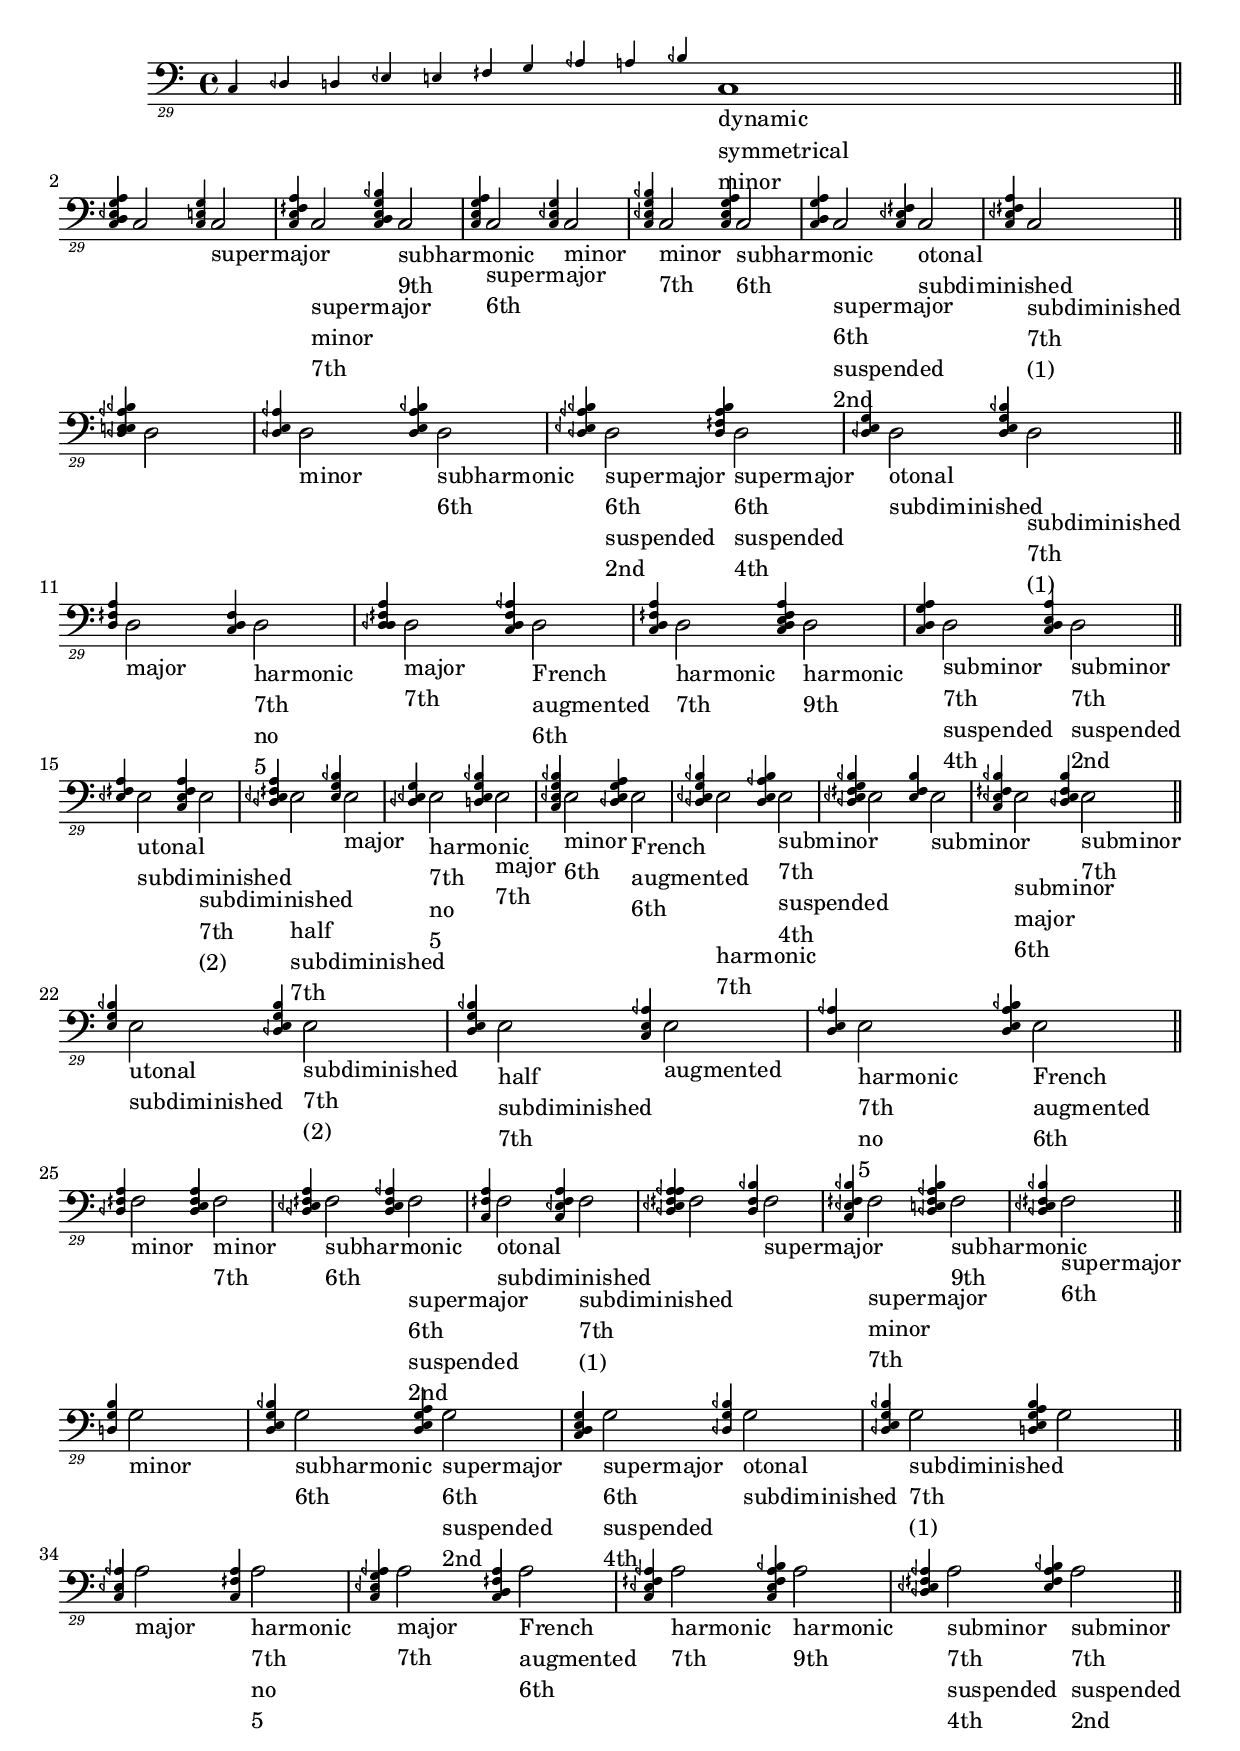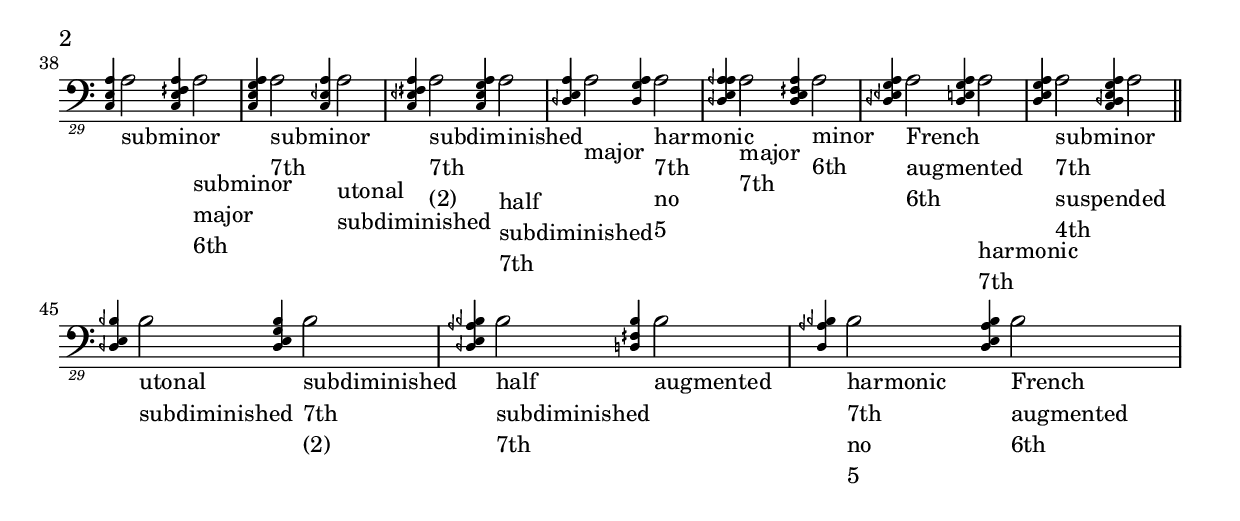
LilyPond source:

%%% created by Strasheela at 16:25, 23-6-2008

\version "2.10.0"

\layout {
    \context {
      \Score
      \override SpacingSpanner
                #'base-shortest-duration = #(ly:make-moment 1 32)
    }
  }
% \paper {
% }
% \layout {  
% }

% Define 22 ET pitches simply as 1/6 tone alterations...
#(define-public Comma 1/6)
#(define-public SharpMinusComma 1/3)
#(define-public Sharp 1/2)


% Define pitch names: C = c, C/ = cu (comma up), C#\ = cscd (c sharp, comma down),  C# = cs, C\ = ccd, Cb/ = cfcu, Cb = cf

etTwentytwoPitchNames = #`(
  (c . ,(ly:make-pitch -1 0 NATURAL))
  (d . ,(ly:make-pitch -1 1 NATURAL))
  (e . ,(ly:make-pitch -1 2 NATURAL))
  (f . ,(ly:make-pitch -1 3 NATURAL))
  (g . ,(ly:make-pitch -1 4 NATURAL))
  (a . ,(ly:make-pitch -1 5 NATURAL))
  (b . ,(ly:make-pitch -1 6 NATURAL))
  
  (ccu . ,(ly:make-pitch -1 0 Comma))
  (dcu . ,(ly:make-pitch -1 1 Comma))
  (ecu . ,(ly:make-pitch -1 2 Comma))
  (fcu . ,(ly:make-pitch -1 3 Comma))
  (gcu . ,(ly:make-pitch -1 4 Comma))
  (acu . ,(ly:make-pitch -1 5 Comma))
  (bcu . ,(ly:make-pitch -1 6 Comma))

  (cscd . ,(ly:make-pitch -1 0 SharpMinusComma))
  (dscd . ,(ly:make-pitch -1 1 SharpMinusComma))
  (escd . ,(ly:make-pitch -1 2 SharpMinusComma))
  (fscd . ,(ly:make-pitch -1 3 SharpMinusComma))
  (gscd . ,(ly:make-pitch -1 4 SharpMinusComma))
  (ascd . ,(ly:make-pitch -1 5 SharpMinusComma))
  (bscd . ,(ly:make-pitch -1 6 SharpMinusComma))

  (cs . ,(ly:make-pitch -1 0 Sharp))
  (ds . ,(ly:make-pitch -1 1 Sharp))
  (es . ,(ly:make-pitch -1 2 Sharp))
  (fs . ,(ly:make-pitch -1 3 Sharp))
  (gs . ,(ly:make-pitch -1 4 Sharp))
  (as . ,(ly:make-pitch -1 5 Sharp))
  (bs . ,(ly:make-pitch -1 6 Sharp))


  (ccd . ,(ly:make-pitch -1 0 (- Comma)))
  (dcd . ,(ly:make-pitch -1 1 (- Comma)))
  (ecd . ,(ly:make-pitch -1 2 (- Comma)))
  (fcd . ,(ly:make-pitch -1 3 (- Comma)))
  (gcd . ,(ly:make-pitch -1 4 (- Comma)))
  (acd . ,(ly:make-pitch -1 5 (- Comma)))
  (bcd . ,(ly:make-pitch -1 6 (- Comma)))
  
  (cfcu . ,(ly:make-pitch -1 0 (- SharpMinusComma)))
  (dfcu . ,(ly:make-pitch -1 1 (- SharpMinusComma)))
  (efcu . ,(ly:make-pitch -1 2 (- SharpMinusComma)))
  (ffcu . ,(ly:make-pitch -1 3 (- SharpMinusComma)))
  (gfcu . ,(ly:make-pitch -1 4 (- SharpMinusComma)))
  (afcu . ,(ly:make-pitch -1 5 (- SharpMinusComma)))
  (bfcu . ,(ly:make-pitch -1 6 (- SharpMinusComma)))

  (cf . ,(ly:make-pitch -1 0 (- Sharp)))
  (df . ,(ly:make-pitch -1 1 (- Sharp)))
  (ef . ,(ly:make-pitch -1 2 (- Sharp)))
  (ff . ,(ly:make-pitch -1 3 (- Sharp)))
  (gf . ,(ly:make-pitch -1 4 (- Sharp)))
  (af . ,(ly:make-pitch -1 5 (- Sharp)))
  (bf . ,(ly:make-pitch -1 6 (- Sharp)))

)

%% set pitch names.
pitchnames = \etTwentytwoPitchNames 
#(ly:parser-set-note-names parser etTwentytwoPitchNames)


% etTwentytwoGlyphs = #'((1 . "accidentals.doublesharp")
%        (1/2 . "accidentals.sharp")
%        (1/3 . "accidentals.sharp.slashslashslash.stem")
%        (1/6 . "accidentals.rightparen")
%        (0 . "accidentals.natural")
%        (-1/6 . "accidentals.leftparen")
%        (-1/3 . "accidentals.flat.slash")
%        (-1/2 . "accidentals.flat")
%        (-1 . "accidentals.flatflat")
%        )

% etTwentytwoGlyphs = #'((1 . "accidentals.doublesharp")
%        (1/2 . "accidentals.sharp")
%        (1/3 . "accidentals.sharp.slashslashslash.stem")
%        (1/6 . "arrowheads.open.11")
%        (0 . "accidentals.natural")
%        (-1/6 . "arrowheads.open.1M1")
%        (-1/3 . "accidentals.flat.slash")
%        (-1/2 . "accidentals.flat")
%        (-1 . "accidentals.flatflat")
%        )

etTwentytwoGlyphs = #'((1 . "accidentals.doublesharp")
       (1/2 . "accidentals.sharp")
       (1/3 . "accidentals.sharp.slashslash.stem")
       (1/6 . "arrowheads.open.01")
       (0 . "accidentals.natural")
       (-1/6 . "arrowheads.open.0M1")
       (-1/3 . "accidentals.mirroredflat")
       (-1/2 . "accidentals.flat")
       (-1 . "accidentals.flatflat")
       )

{ 
\override Score.Accidental #'glyph-name-alist =  \etTwentytwoGlyphs

\override Score.KeySignature #'glyph-name-alist = \etTwentytwoGlyphs

% test
% \relative { c4 ccu cscd cs d dcd dfcu df c }
% }



 \new Staff { \clef "bass_29"  
 {
  \grace {c,,,,4 dfcu,,,,4 d,,,,4 efcu,,,,4 e,,,,4 fscd,,,,4 g,,,,4 afcu,,,,4 a,,,,4 bfcu,,,,} c,,,,1_\markup{\column {dynamic symmetrical minor } } \bar "||" \break 
 {
  \grace <c,,,, d,,,, efcu,,,, g,,,, a,,,,>4 c,,,,2_\markup{\column { } } \grace <c,,,, e,,,, g,,,,>4 c,,,,2_\markup{\column {supermajor } } \grace <c,,,, e,,,, fscd,,,, a,,,,>4 c,,,,2_\markup{\column {supermajor minor 7th } } \grace <c,,,, d,,,, e,,,, g,,,, bfcu,,,,>4 c,,,,2_\markup{\column {subharmonic 9th } } \grace <c,,,, e,,,, g,,,, a,,,,>4 c,,,,2_\markup{\column {supermajor 6th } } \grace <c,,,, efcu,,,, g,,,,>4 c,,,,2_\markup{\column {minor } } \grace <c,,,, efcu,,,, g,,,, bfcu,,,,>4 c,,,,2_\markup{\column {minor 7th } } \grace <c,,,, efcu,,,, g,,,, a,,,,>4 c,,,,2_\markup{\column {subharmonic 6th } } \grace <c,,,, d,,,, g,,,, a,,,,>4 c,,,,2_\markup{\column {supermajor 6th suspended 2nd } } \grace <c,,,, efcu,,,, fscd,,,,>4 c,,,,2_\markup{\column {otonal subdiminished } } \grace <c,,,, efcu,,,, fscd,,,, a,,,,>4 c,,,,2_\markup{\column {subdiminished 7th (1) } } 
} \bar "||" \break 
 {
  \grace <dfcu,,,, efcu,,,, e,,,, afcu,,,, bfcu,,,,>4 dfcu,,,,2_\markup{\column { } } \grace <dfcu,,,, e,,,, afcu,,,,>4 dfcu,,,,2_\markup{\column {minor } } \grace <dfcu,,,, e,,,, afcu,,,, bfcu,,,,>4 dfcu,,,,2_\markup{\column {subharmonic 6th } } \grace <dfcu,,,, efcu,,,, afcu,,,, bfcu,,,,>4 dfcu,,,,2_\markup{\column {supermajor 6th suspended 2nd } } \grace <dfcu,,,, fscd,,,, afcu,,,, bfcu,,,,>4 dfcu,,,,2_\markup{\column {supermajor 6th suspended 4th } } \grace <dfcu,,,, e,,,, g,,,,>4 dfcu,,,,2_\markup{\column {otonal subdiminished } } \grace <dfcu,,,, e,,,, g,,,, bfcu,,,,>4 dfcu,,,,2_\markup{\column {subdiminished 7th (1) } } 
} \bar "||" \break 
 {
  \grace <d,,,, fscd,,,, a,,,,>4 d,,,,2_\markup{\column {major } } \grace <d,,,, fscd,,,, c,,,,>4 d,,,,2_\markup{\column {harmonic 7th no 5 } } \grace <d,,,, fscd,,,, a,,,, dfcu,,,,>4 d,,,,2_\markup{\column {major 7th } } \grace <d,,,, fscd,,,, afcu,,,, c,,,,>4 d,,,,2_\markup{\column {French augmented 6th } } \grace <d,,,, fscd,,,, a,,,, c,,,,>4 d,,,,2_\markup{\column {harmonic 7th } } \grace <d,,,, e,,,, fscd,,,, a,,,, c,,,,>4 d,,,,2_\markup{\column {harmonic 9th } } \grace <d,,,, g,,,, a,,,, c,,,,>4 d,,,,2_\markup{\column {subminor 7th suspended 4th } } \grace <d,,,, e,,,, a,,,, c,,,,>4 d,,,,2_\markup{\column {subminor 7th suspended 2nd } } 
} \bar "||" \break 
 {
  \grace <efcu,,,, fscd,,,, a,,,,>4 efcu,,,,2_\markup{\column {utonal subdiminished } } \grace <efcu,,,, fscd,,,, a,,,, c,,,,>4 efcu,,,,2_\markup{\column {subdiminished 7th (2) } } \grace <efcu,,,, fscd,,,, a,,,, dfcu,,,,>4 efcu,,,,2_\markup{\column {half subdiminished 7th } } \grace <efcu,,,, g,,,, bfcu,,,,>4 efcu,,,,2_\markup{\column {major } } \grace <efcu,,,, g,,,, dfcu,,,,>4 efcu,,,,2_\markup{\column {harmonic 7th no 5 } } \grace <efcu,,,, g,,,, bfcu,,,, d,,,,>4 efcu,,,,2_\markup{\column {major 7th } } \grace <efcu,,,, g,,,, bfcu,,,, c,,,,>4 efcu,,,,2_\markup{\column {minor 6th } } \grace <efcu,,,, g,,,, a,,,, dfcu,,,,>4 efcu,,,,2_\markup{\column {French augmented 6th } } \grace <efcu,,,, g,,,, bfcu,,,, dfcu,,,,>4 efcu,,,,2_\markup{\column {harmonic 7th } } \grace <efcu,,,, afcu,,,, bfcu,,,, dfcu,,,,>4 efcu,,,,2_\markup{\column {subminor 7th suspended 4th } } \grace <efcu,,,, fscd,,,, g,,,, bfcu,,,, dfcu,,,,>4 efcu,,,,2_\markup{\column { } } \grace <efcu,,,, fscd,,,, bfcu,,,,>4 efcu,,,,2_\markup{\column {subminor } } \grace <efcu,,,, fscd,,,, bfcu,,,, c,,,,>4 efcu,,,,2_\markup{\column {subminor major 6th } } \grace <efcu,,,, fscd,,,, bfcu,,,, dfcu,,,,>4 efcu,,,,2_\markup{\column {subminor 7th } } 
} \bar "||" \break 
 {
  \grace <e,,,, g,,,, bfcu,,,,>4 e,,,,2_\markup{\column {utonal subdiminished } } \grace <e,,,, g,,,, bfcu,,,, dfcu,,,,>4 e,,,,2_\markup{\column {subdiminished 7th (2) } } \grace <e,,,, g,,,, bfcu,,,, d,,,,>4 e,,,,2_\markup{\column {half subdiminished 7th } } \grace <e,,,, afcu,,,, c,,,,>4 e,,,,2_\markup{\column {augmented } } \grace <e,,,, afcu,,,, d,,,,>4 e,,,,2_\markup{\column {harmonic 7th no 5 } } \grace <e,,,, afcu,,,, bfcu,,,, d,,,,>4 e,,,,2_\markup{\column {French augmented 6th } } 
} \bar "||" \break 
 {
  \grace <fscd,,,, a,,,, dfcu,,,,>4 fscd,,,,2_\markup{\column {minor } } \grace <fscd,,,, a,,,, dfcu,,,, e,,,,>4 fscd,,,,2_\markup{\column {minor 7th } } \grace <fscd,,,, a,,,, dfcu,,,, efcu,,,,>4 fscd,,,,2_\markup{\column {subharmonic 6th } } \grace <fscd,,,, afcu,,,, dfcu,,,, efcu,,,,>4 fscd,,,,2_\markup{\column {supermajor 6th suspended 2nd } } \grace <fscd,,,, a,,,, c,,,,>4 fscd,,,,2_\markup{\column {otonal subdiminished } } \grace <fscd,,,, a,,,, c,,,, efcu,,,,>4 fscd,,,,2_\markup{\column {subdiminished 7th (1) } } \grace <fscd,,,, afcu,,,, a,,,, dfcu,,,, efcu,,,,>4 fscd,,,,2_\markup{\column { } } \grace <fscd,,,, bfcu,,,, dfcu,,,,>4 fscd,,,,2_\markup{\column {supermajor } } \grace <fscd,,,, bfcu,,,, c,,,, efcu,,,,>4 fscd,,,,2_\markup{\column {supermajor minor 7th } } \grace <fscd,,,, afcu,,,, bfcu,,,, dfcu,,,, e,,,,>4 fscd,,,,2_\markup{\column {subharmonic 9th } } \grace <fscd,,,, bfcu,,,, dfcu,,,, efcu,,,,>4 fscd,,,,2_\markup{\column {supermajor 6th } } 
} \bar "||" \break 
 {
  \grace <g,,,, bfcu,,,, d,,,,>4 g,,,,2_\markup{\column {minor } } \grace <g,,,, bfcu,,,, d,,,, e,,,,>4 g,,,,2_\markup{\column {subharmonic 6th } } \grace <g,,,, a,,,, d,,,, e,,,,>4 g,,,,2_\markup{\column {supermajor 6th suspended 2nd } } \grace <g,,,, c,,,, d,,,, e,,,,>4 g,,,,2_\markup{\column {supermajor 6th suspended 4th } } \grace <g,,,, bfcu,,,, dfcu,,,,>4 g,,,,2_\markup{\column {otonal subdiminished } } \grace <g,,,, bfcu,,,, dfcu,,,, e,,,,>4 g,,,,2_\markup{\column {subdiminished 7th (1) } } \grace <g,,,, a,,,, bfcu,,,, d,,,, e,,,,>4 g,,,,2_\markup{\column { } } 
} \bar "||" \break 
 {
  \grace <afcu,,,, c,,,, efcu,,,,>4 afcu,,,,2_\markup{\column {major } } \grace <afcu,,,, c,,,, fscd,,,,>4 afcu,,,,2_\markup{\column {harmonic 7th no 5 } } \grace <afcu,,,, c,,,, efcu,,,, g,,,,>4 afcu,,,,2_\markup{\column {major 7th } } \grace <afcu,,,, c,,,, d,,,, fscd,,,,>4 afcu,,,,2_\markup{\column {French augmented 6th } } \grace <afcu,,,, c,,,, efcu,,,, fscd,,,,>4 afcu,,,,2_\markup{\column {harmonic 7th } } \grace <afcu,,,, bfcu,,,, c,,,, efcu,,,, fscd,,,,>4 afcu,,,,2_\markup{\column {harmonic 9th } } \grace <afcu,,,, dfcu,,,, efcu,,,, fscd,,,,>4 afcu,,,,2_\markup{\column {subminor 7th suspended 4th } } \grace <afcu,,,, bfcu,,,, efcu,,,, fscd,,,,>4 afcu,,,,2_\markup{\column {subminor 7th suspended 2nd } } 
} \bar "||" \break 
 {
  \grace <a,,,, c,,,, e,,,,>4 a,,,,2_\markup{\column {subminor } } \grace <a,,,, c,,,, e,,,, fscd,,,,>4 a,,,,2_\markup{\column {subminor major 6th } } \grace <a,,,, c,,,, e,,,, g,,,,>4 a,,,,2_\markup{\column {subminor 7th } } \grace <a,,,, c,,,, efcu,,,,>4 a,,,,2_\markup{\column {utonal subdiminished } } \grace <a,,,, c,,,, efcu,,,, fscd,,,,>4 a,,,,2_\markup{\column {subdiminished 7th (2) } } \grace <a,,,, c,,,, efcu,,,, g,,,,>4 a,,,,2_\markup{\column {half subdiminished 7th } } \grace <a,,,, dfcu,,,, e,,,,>4 a,,,,2_\markup{\column {major } } \grace <a,,,, dfcu,,,, g,,,,>4 a,,,,2_\markup{\column {harmonic 7th no 5 } } \grace <a,,,, dfcu,,,, e,,,, afcu,,,,>4 a,,,,2_\markup{\column {major 7th } } \grace <a,,,, dfcu,,,, e,,,, fscd,,,,>4 a,,,,2_\markup{\column {minor 6th } } \grace <a,,,, dfcu,,,, efcu,,,, g,,,,>4 a,,,,2_\markup{\column {French augmented 6th } } \grace <a,,,, dfcu,,,, e,,,, g,,,,>4 a,,,,2_\markup{\column {harmonic 7th } } \grace <a,,,, d,,,, e,,,, g,,,,>4 a,,,,2_\markup{\column {subminor 7th suspended 4th } } \grace <a,,,, c,,,, dfcu,,,, e,,,, g,,,,>4 a,,,,2_\markup{\column { } } 
} \bar "||" \break 
 {
  \grace <bfcu,,,, dfcu,,,, e,,,,>4 bfcu,,,,2_\markup{\column {utonal subdiminished } } \grace <bfcu,,,, dfcu,,,, e,,,, g,,,,>4 bfcu,,,,2_\markup{\column {subdiminished 7th (2) } } \grace <bfcu,,,, dfcu,,,, e,,,, afcu,,,,>4 bfcu,,,,2_\markup{\column {half subdiminished 7th } } \grace <bfcu,,,, d,,,, fscd,,,,>4 bfcu,,,,2_\markup{\column {augmented } } \grace <bfcu,,,, d,,,, afcu,,,,>4 bfcu,,,,2_\markup{\column {harmonic 7th no 5 } } \grace <bfcu,,,, d,,,, e,,,, afcu,,,,>4 bfcu,,,,2_\markup{\column {French augmented 6th } } 
} 
} }

}